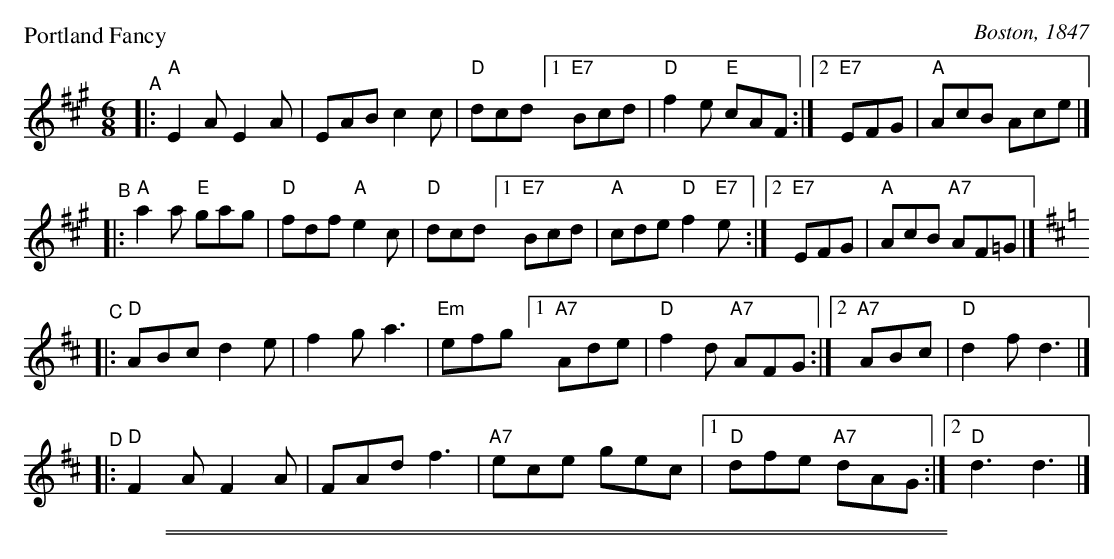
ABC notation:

X:1
P: Portland Fancy
O: Boston, 1847
M: 6/8
L: 1/8
K: A
"^A"|: "A"E2A E2A | EAB c2c |"D"dcd [1 "E7"Bcd | "D"f2e "E"cAF :|[2 "E7"EFG | "A"AcB Ace |]
"^B"|: "A"a2a "E"gag | "D"fdf "A"e2c | "D"dcd [1 "E7"Bcd | "A"cde "D"f2"E7"e :|[2 "E7"EFG | "A"AcB "A7"AF=G |][K:=g]
K: D
"^C"|: "D"ABc d2e | f2g a3 | "Em"efg [1 "A7"Ade | "D"f2d "A7"AFG :|[2"A7"ABc | "D"d2f d3 |]
"^D"|: "D"F2A F2A | FAd f3 | "A7"ece gec |[1 "D"dfe "A7"dAG :|[2 "D"d3 d3 |]
